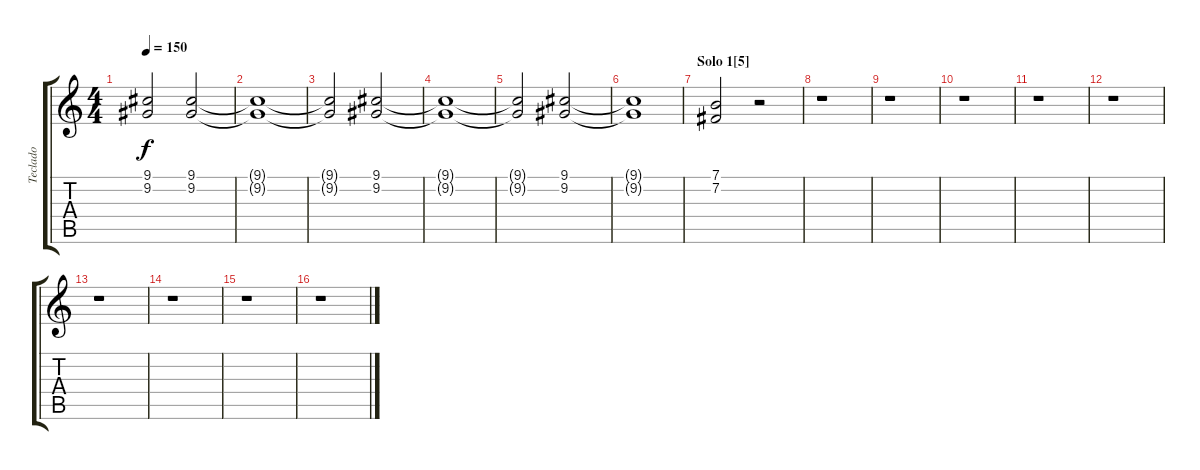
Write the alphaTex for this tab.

\track ("Teclado" "Teclado") {instrument stringensemble1}
\staff {score tabs}
\tuning (E4 B3 G3 D3 A2 E2) {hide}
\ts (4 4)
\tempo 150
\clef g2
\ks c
(9.1{t} 9.2{t}).2{dy f} (9.1 9.2).2 |
(9.1{t} 9.2{t}).1 |
(9.1{t} 9.2{t}).2 (9.1 9.2).2 |
(9.1{t} 9.2{t}).1 |
(9.1{t} 9.2{t}).2 (9.1 9.2).2 |
(9.1{t} 9.2{t}).1 |
\section ("" "Solo 1[5]")
(7.1 7.2).2 r.2 |
r.1 |
r.1 |
r.1 |
r.1 |
r.1 |
r.1 |
r.1 |
r.1 |
r.1
